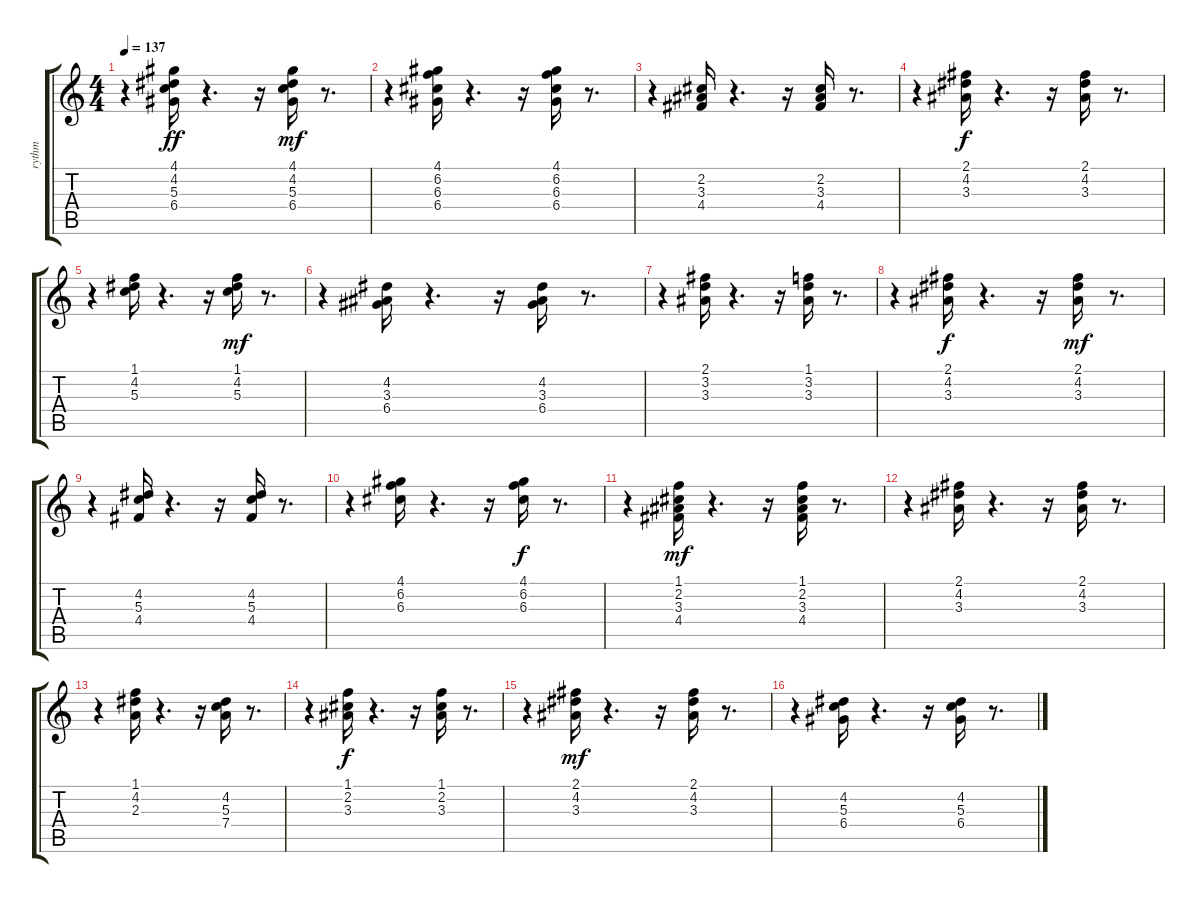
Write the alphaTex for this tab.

\track ("rythm" "rythm") {instrument acousticguitarsteel}
\staff {score tabs}
\tuning (E4 B3 G3 D3 A2 E2) {hide}
\ts (4 4)
\tempo 137
\clef g2
\ks c
r.4{dy mf} (4.1 4.2 5.3 6.4).16{dy ff} r.4{d} r.16 (4.1 4.2 5.3 6.4).16{dy mf} r.8{d} |
r.4 (4.1 6.2 6.3 6.4).16 r.4{d} r.16 (4.1 6.2 6.3 6.4).16 r.8{d} |
r.4 (2.2 3.3 4.4).16 r.4{d} r.16 (2.2 3.3 4.4).16 r.8{d} |
r.4 (2.1 4.2 3.3).16{dy f} r.4{d} r.16 (2.1 4.2 3.3).16 r.8{d} |
r.4 (1.1 4.2 5.3).16 r.4{d} r.16 (1.1 4.2 5.3).16{dy mf} r.8{d} |
r.4 (4.2 3.3 6.4).16 r.4{d} r.16 (4.2 3.3 6.4).16 r.8{d} |
r.4 (2.1 3.2 3.3).16 r.4{d} r.16 (1.1 3.2 3.3).16 r.8{d} |
r.4 (2.1 4.2 3.3).16{dy f} r.4{d} r.16 (2.1 4.2 3.3).16{dy mf} r.8{d} |
r.4 (4.2 5.3 4.4).16 r.4{d} r.16 (4.2 5.3 4.4).16 r.8{d} |
r.4 (4.1 6.2 6.3).16 r.4{d} r.16 (4.1 6.2 6.3).16{dy f} r.8{d} |
r.4 (1.1 2.2 3.3 4.4).16{dy mf} r.4{d} r.16 (1.1 2.2 3.3 4.4).16 r.8{d} |
r.4 (2.1 4.2 3.3).16 r.4{d} r.16 (2.1 4.2 3.3).16 r.8{d} |
r.4 (1.1 4.2 2.3).16 r.4{d} r.16 (4.2 5.3 7.4).16 r.8{d} |
r.4 (1.1 2.2 3.3).16{dy f} r.4{d} r.16 (1.1 2.2 3.3).16 r.8{d} |
r.4 (2.1 4.2 3.3).16{dy mf} r.4{d} r.16 (2.1 4.2 3.3).16 r.8{d} |
r.4 (4.2 5.3 6.4).16 r.4{d} r.16 (4.2 5.3 6.4).16 r.8{d}
